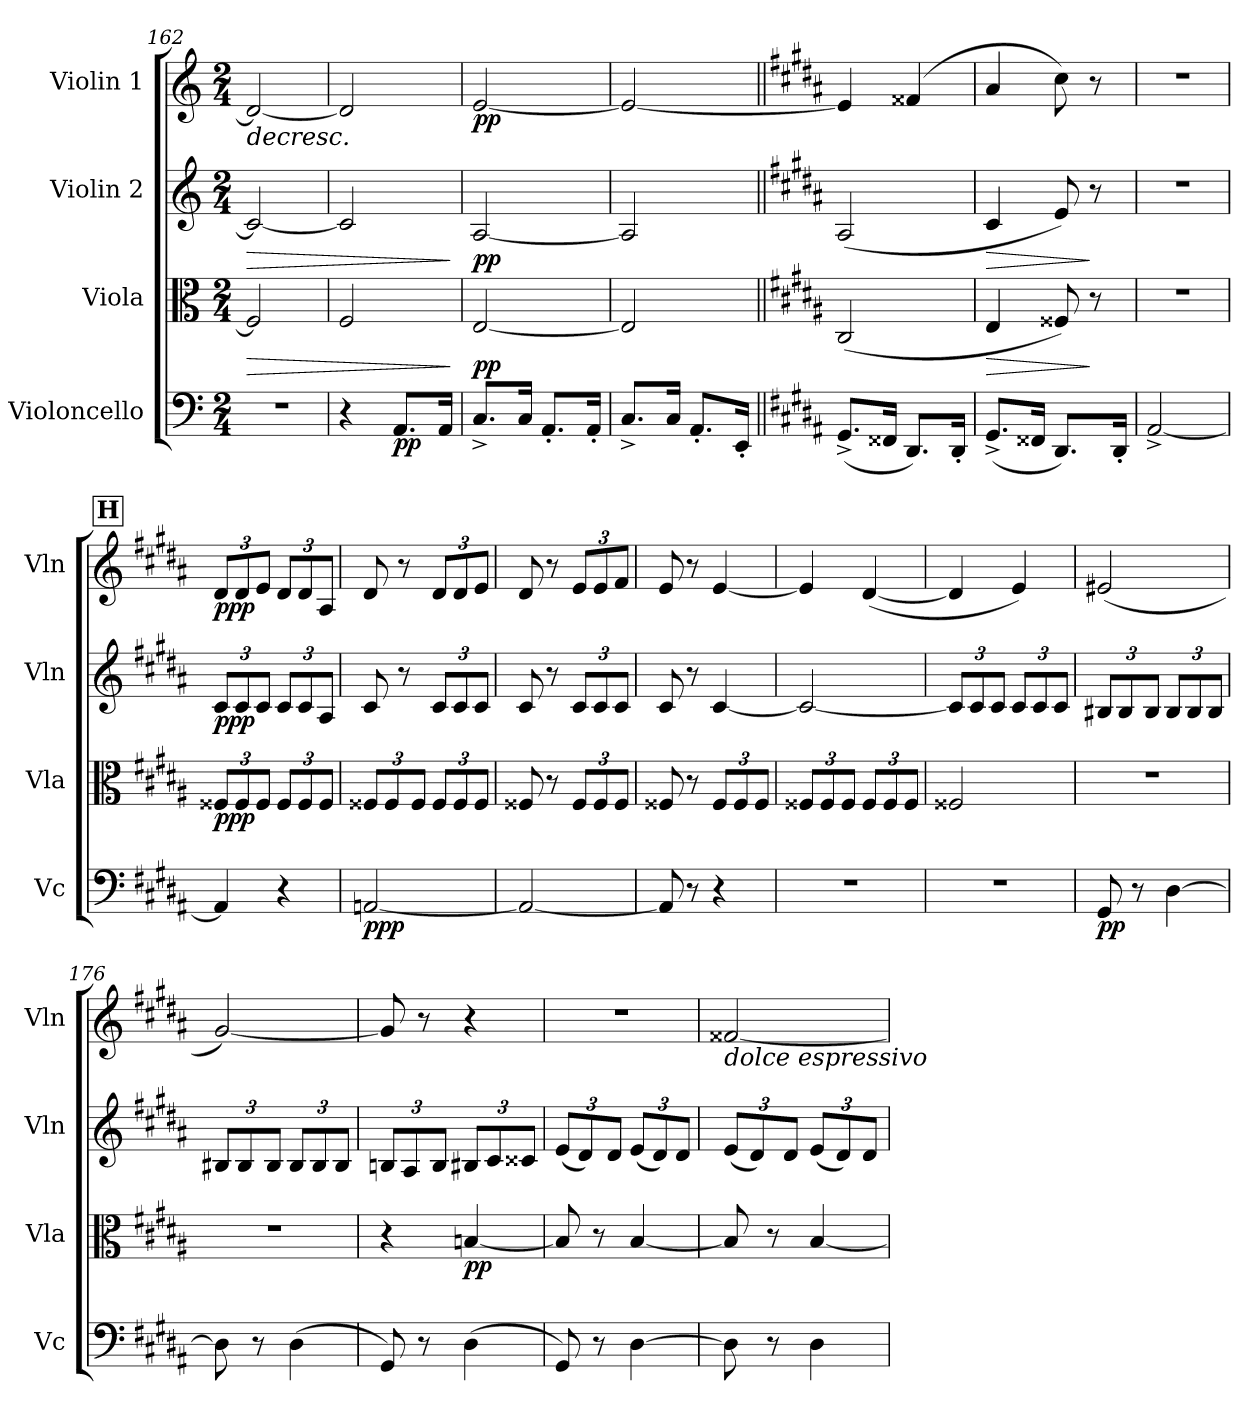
**kern	**dynam	**kern	**dynam	**kern	**dynam	**kern	**dynam
*part4	*part4	*part3	*part3	*part2	*part2	*part1	*part1
*staff4	*staff4	*staff3	*staff3	*staff2	*staff2	*staff1	*staff1
*I"Violoncello	*	*I"Viola	*	*I"Violin 2	*	*I"Violin 1	*
*I'Vc	*	*I'Vla	*	*I'Vln	*	*I'Vln	*
*clefF4	*	*clefC3	*	*clefG2	*	*clefG2	*
*k[]	*	*k[]	*	*k[]	*	*k[]	*
*M2/4	*	*M2/4	*	*M2/4	*	*M2/4	*
=162	=162	=162	=162	=162	=162	=162	=162
!	!	!	!LO:HP:b	!	!LO:HP:b	!	!LO:HP:b
2r	.	2F#/]	>	2c/_	>	2d#/_	>
!!LO:LB:g=z
=163	=163	=163	=163	=163	=163	=163	=163
4r	.	2F/	.	2c/]	.	2d#/]	.
!	!LO:DY:b	!	!	!	!	!	!
8.AA/L	pp	.	.	.	.	.	.
16AA/Jk	.	.	.	.	.	.	.
.	.	.	]	.	]	.	.
=164	=164	=164	=164	=164	=164	=164	=164
!	!	!	!LO:DY:b	!	!LO:DY:b	!	!LO:DY:b
8.C^/L	.	[2E/	pp	[2A/	pp	[2e/	pp
16C/Jk	.	.	.	.	.	.	.
8.AA'/L	.	.	.	.	.	.	.
16AA'/Jk	.	.	.	.	.	.	.
=165	=165	=165	=165	=165	=165	=165	=165
8.C^/L	.	2E/]	.	2A/]	.	2e/_	.
16C/Jk	.	.	.	.	.	.	.
8.AA'/L	.	.	.	.	.	.	.
16EE'/Jk	.	.	.	.	.	.	.
=166||	=166||	=166||	=166||	=166||	=166||	=166||	=166||
*k[f#c#g#d#a#]	*	*k[f#c#g#d#a#]	*	*k[f#c#g#d#a#]	*	*k[f#c#g#d#a#]	*
(<8.GG#^/L	.	(>2C#i/	.	(>2A#i/	.	4e/]	.
16FF##X/Jk	.	.	.	.	.	.	.
8.DD#/L)	.	.	.	.	.	(>4f##X/	.
16DD#'/Jk	.	.	.	.	.	.	.
=167	=167	=167	=167	=167	=167	=167	=167
!	!	!	!LO:HP:b	!	!LO:HP:b	!	!
(<8.GG#^/L	.	4E/	>	4c#/	>	4a#/	.
16FF##X/Jk	.	.	.	.	.	.	.
8.DD#/L)	.	8F##X/)	.	8e/)	.	8cc#\)	.
.	.	8r	]	8r	]	8r	]
16DD#'/Jk	.	.	.	.	.	.	.
=168	=168	=168	=168	=168	=168	=168	=168
[2AA#^/	.	2r	.	2r	.	2r	.
!!LO:LB:g=z
!!LO:REH:place=s1:a:B:fs=14:t=H
=169	=169	=169	=169	=169	=169	=169	=169
*	*	*Xbrackettup	*	*Xbrackettup	*	*Xbrackettup	*
!	!	!	!LO:DY:b	!	!LO:DY:b	!	!LO:DY:b
4AA#/]	.	12F##X/L	ppp	12c#/L	ppp	12d#/L	ppp
.	.	12F##/	.	12c#/	.	12d#/	.
.	.	12F##/J	.	12c#/J	.	12e/J	.
4r	.	12F##/L	.	12c#/L	.	12d#/L	.
.	.	12F##/	.	12c#/	.	12d#/	.
.	.	12F##/J	.	12A#/J	.	12A#/J	.
=170	=170	=170	=170	=170	=170	=170	=170
!	!LO:DY:b	!	!	!	!	!	!
[2AAn/	ppp	12F##X/L	.	8c#/	.	8d#/	.
.	.	12F##/	.	.	.	.	.
.	.	.	.	8r	.	8r	.
.	.	12F##/J	.	.	.	.	.
.	.	12F##/L	.	12c#/L	.	12d#/L	.
.	.	12F##/	.	12c#/	.	12d#/	.
.	.	12F##/J	.	12c#/J	.	12e/J	.
=171	=171	=171	=171	=171	=171	=171	=171
2AA/_	.	8F##X/	.	8c#/	.	8d#/	.
.	.	8r	.	8r	.	8r	.
.	.	12F##/L	.	12c#/L	.	12e/L	.
.	.	12F##/	.	12c#/	.	12e/	.
.	.	12F##/J	.	12c#/J	.	12f#/J	.
=172	=172	=172	=172	=172	=172	=172	=172
8AA/]	.	8F##X/	.	8c#/	.	8e/	.
8r	.	8r	.	8r	.	8r	.
4r	.	12F##/L	.	[4c#/	.	[4e/	.
.	.	12F##/	.	.	.	.	.
.	.	12F##/J	.	.	.	.	.
=173	=173	=173	=173	=173	=173	=173	=173
2r	.	12F##X/L	.	2c#/_	.	4e/]	.
.	.	12F##/	.	.	.	.	.
.	.	12F##/J	.	.	.	.	.
.	.	12F##/L	.	.	.	(>[4d#/	.
.	.	12F##/	.	.	.	.	.
.	.	12F##/J	.	.	.	.	.
!!LO:LB:g=z
=174	=174	=174	=174	=174	=174	=174	=174
2r	.	2F##X/	.	12c#/L]	.	4d#/]	.
.	.	.	.	12c#/	.	.	.
.	.	.	.	12c#/J	.	.	.
.	.	.	.	12c#/L	.	4e/)	.
.	.	.	.	12c#/	.	.	.
.	.	.	.	12c#/J	.	.	.
=175	=175	=175	=175	=175	=175	=175	=175
!	!LO:DY:b	!	!	!	!	!	!
8GG#/	pp	2r	.	12B#X/L	.	(<2e#X/	.
.	.	.	.	12B#/	.	.	.
8r	.	.	.	.	.	.	.
.	.	.	.	12B#/J	.	.	.
[4D#\	.	.	.	12B#/L	.	.	.
.	.	.	.	12B#/	.	.	.
.	.	.	.	12B#/J	.	.	.
=176	=176	=176	=176	=176	=176	=176	=176
8D#\]	.	2r	.	12B#X/L	.	[2g#/)	.
.	.	.	.	12B#/	.	.	.
8r	.	.	.	.	.	.	.
.	.	.	.	12B#/J	.	.	.
(>4D#\	.	.	.	12B#/L	.	.	.
.	.	.	.	12B#/	.	.	.
.	.	.	.	12B#/J	.	.	.
=177	=177	=177	=177	=177	=177	=177	=177
8GG#/)	.	4r	.	12Bn/L	.	8g#/]	.
.	.	.	.	12A#/	.	.	.
8r	.	.	.	.	.	8r	.
.	.	.	.	12B/J	.	.	.
!	!	!	!LO:DY:b	!	!	!	!
(>4D#\	.	[4Bn/	pp	12B#X/L	.	4r	.
.	.	.	.	12c#/	.	.	.
.	.	.	.	12c##X/J	.	.	.
=178	=178	=178	=178	=178	=178	=178	=178
8GG#/)	.	8B/]	.	(<12e/L	.	2r	.
.	.	.	.	12d#/)	.	.	.
8r	.	8r	.	.	.	.	.
.	.	.	.	12d#/J	.	.	.
[4D#\	.	[4B/	.	(<12e/L	.	.	.
.	.	.	.	12d#/)	.	.	.
.	.	.	.	12d#/J	.	.	.
!!LO:PB:g=z
=179	=179	=179	=179	=179	=179	=179	=179
!	!	!	!	!	!	!LO:TX:b:i:t=dolce espressivo	!
8D#\]	.	8B/]	.	(<12e/L	.	[2f##X/	.
.	.	.	.	12d#/)	.	.	.
8r	.	8r	.	.	.	.	.
.	.	.	.	12d#/J	.	.	.
4D#\	.	[4B/	.	(<12e/L	.	.	.
.	.	.	.	12d#/)	.	.	.
.	.	.	.	12d#/J	.	.	.
=	=	=	=	=	=	=	=
*-	*-	*-	*-	*-	*-	*-	*-
